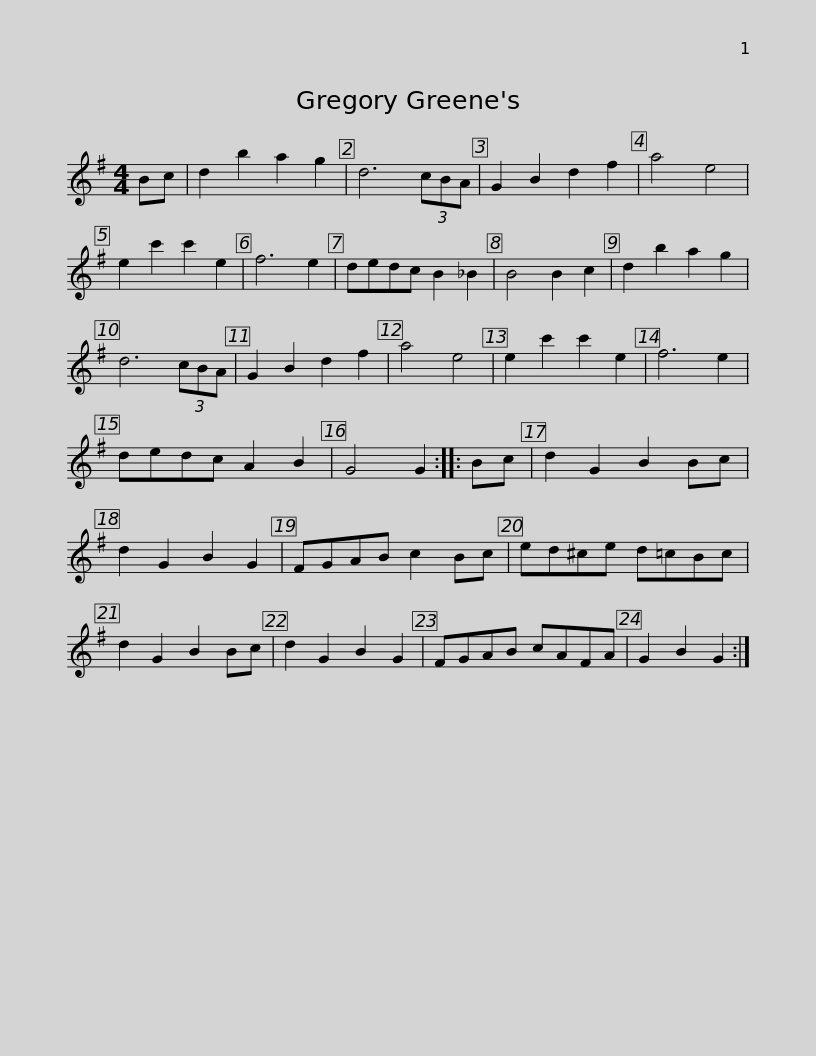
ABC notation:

X:1
L:1/8
M:4/4
I:linebreak $
K:G
V:1 treble
V:1
 Bc | d2 b2 a2 g2 | d6 (3cBA | G2 B2 d2 f2 | a4 e4 | %5
 e2 c'2 c'2 e2 | f6 e2 | dedc B2 _B2 | B4 B2 c2 | d2 b2 a2 g2 |$ %10
 d6 (3cBA | G2 B2 d2 f2 | a4 e4 | e2 c'2 c'2 e2 | f6 e2 | %15
 dedc A2 B2 | G4 G2 :: Bc | d2 G2 B2 Bc | d2 G2 B2 G2 |$ %20
 FGAB c2 Bc | ed^ce d=cBc | d2 G2 B2 Bc | d2 G2 B2 G2 | FGAB cAFA | %25
 G2 B2 G2 :| %26
